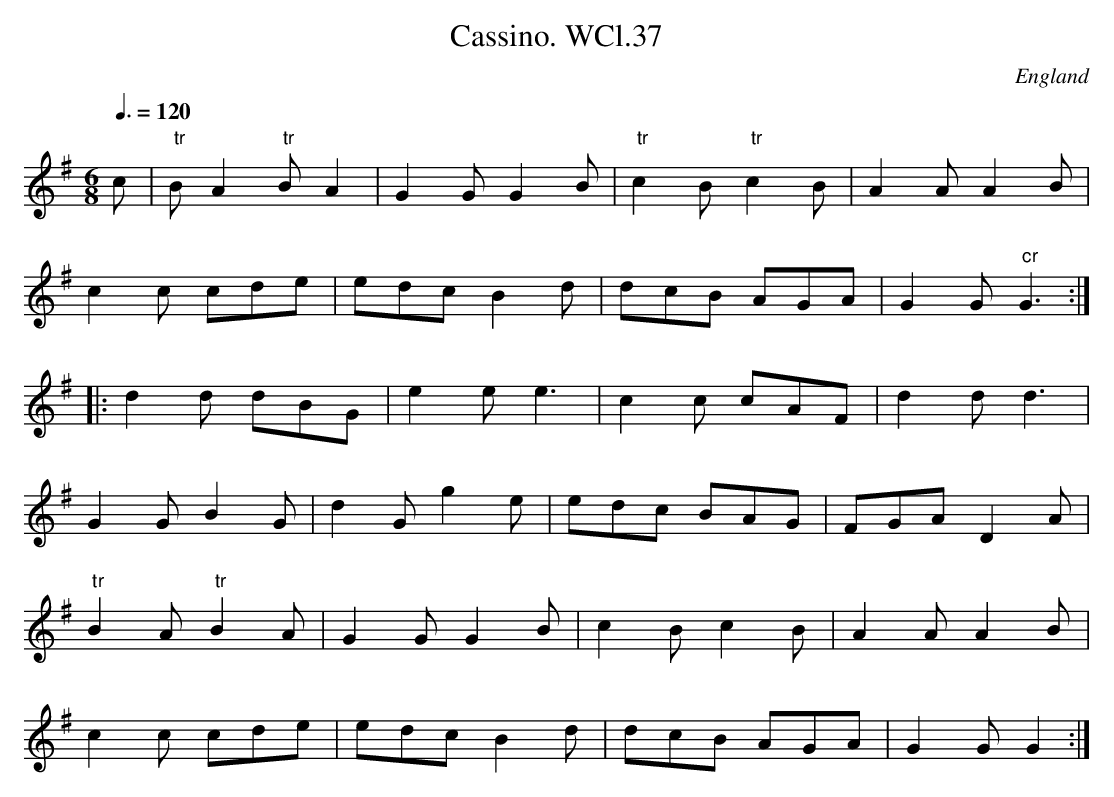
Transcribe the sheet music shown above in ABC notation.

X:1
T:Cassino. WCl.37
M:6/8
L:1/8
Q:3/8=120
O:England
K:G major
c|" tr"BA2 " tr"BA2|G2G G2B|" tr"c2B " tr"c2B|A2A A2B|!
c2c  cde|edc B2d|dcB AGA|G2G " cr"G3:|!
|:d2d dBG|e2e e3|c2c cAF|d2d d3|!
G2G B2G|d2G g2e|edc BAG|FGA D2A|!
" tr"B2A " tr"B2A|G2G G2B|c2B c2B|A2A A2B|!
c2c cde|edc B2d|dcB AGA|G2G G2:|
